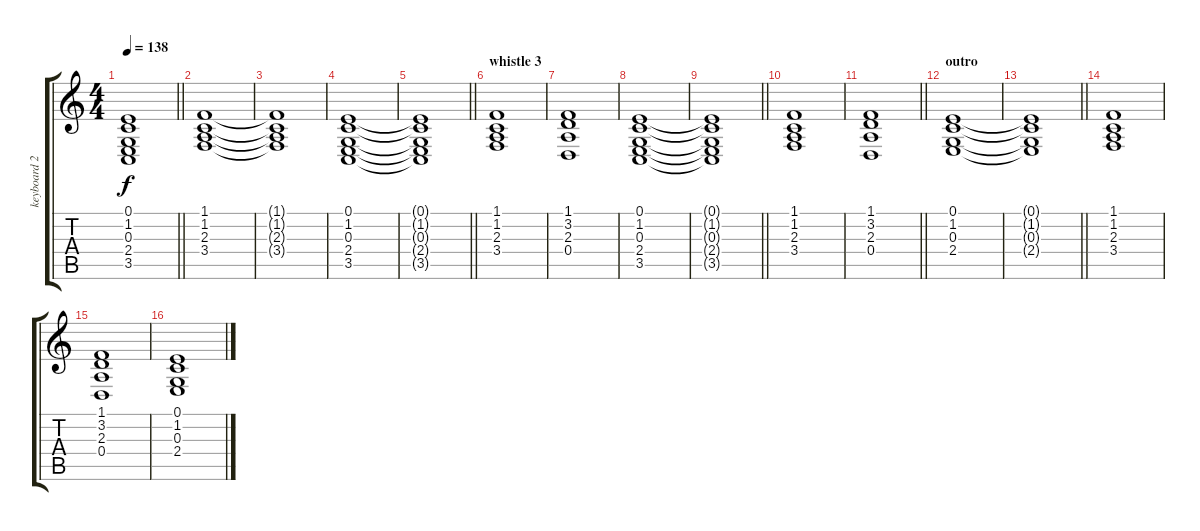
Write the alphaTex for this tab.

\track ("keyboard 2" "keyboard 2") {instrument choiraahs}
\staff {score tabs}
\tuning (E4 B3 G3 D3 A2 E2) {hide}
\ts (4 4)
\tempo 138
\clef g2
\barLineRight lightlight
\ks c
(0.1{t} 1.2{t} 0.3{t} 2.4{t} 3.5{t}).1{dy f} |
(1.1 1.2 2.3 3.4).1 |
(1.1{t} 1.2{t} 2.3{t} 3.4{t}).1 |
(0.1 1.2 0.3 2.4 3.5).1 |
\barLineRight lightlight
(0.1{t} 1.2{t} 0.3{t} 2.4{t} 3.5{t}).1 |
\section ("" "whistle 3")
(1.1 1.2 2.3 3.4).1 |
(1.1 3.2 2.3 0.4).1 |
(0.1 1.2 0.3 2.4 3.5).1 |
\barLineRight lightlight
(0.1{t} 1.2{t} 0.3{t} 2.4{t} 3.5{t}).1 |
(1.1 1.2 2.3 3.4).1 |
\barLineRight lightlight
(1.1 3.2 2.3 0.4).1 |
\section ("" "outro")
(0.1 1.2 0.3 2.4).1 |
\barLineRight lightlight
(0.1{t} 1.2{t} 0.3{t} 2.4{t}).1 |
(1.1 1.2 2.3 3.4).1 |
(1.1 3.2 2.3 0.4).1 |
(0.1 1.2 0.3 2.4).1
